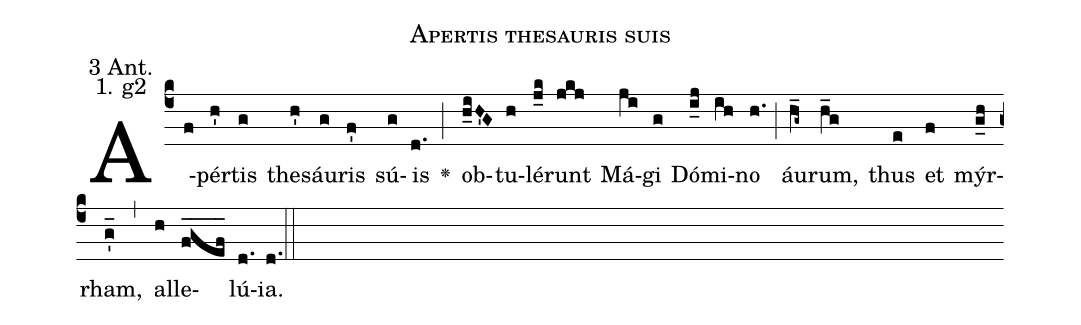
name: Apertis thesauris suis;
office-part: 3 Antiphon;
mode: 1g2;
annotation: 3 Ant.;
annotation: 1. g2;
def-m1:}{\greseteolcustos{manual}{;
def-m2:\ifx\breakbeforeEuouae\undefined\else;
def-m3:\fi}\ifx\noeuouae\undefined\def\noeuouae{F}\fi\if\noeuouae F{;
def-m4:}\fi;
%%
% The syntax in this part is called gabc. Please refer to http://home.gna.org/gregorio/gabc/#basis
(c4)A(f)pér(h')tis(g) the(h')sáu(g)ris(f') sú(g)is(d.) <v>\greheightstar</v>(;)
ob(h_iH'G)tu(h)lé(j_k)runt(jkj) Má(ji)gi(g) Dó(i_j)mi(ih)no(h.) (;)
áu(h_g~)rum,(h_g) thus(e) et(f) mýr(g_h)rham,(g'_) (,)
al(h)le(f_g_e_f_)lú(d.[em1])ia.(d.) (::[em2]z[em3])

E(h) u(h) o(g) u(f) a(g) e.(ghg.) (::[em4])
